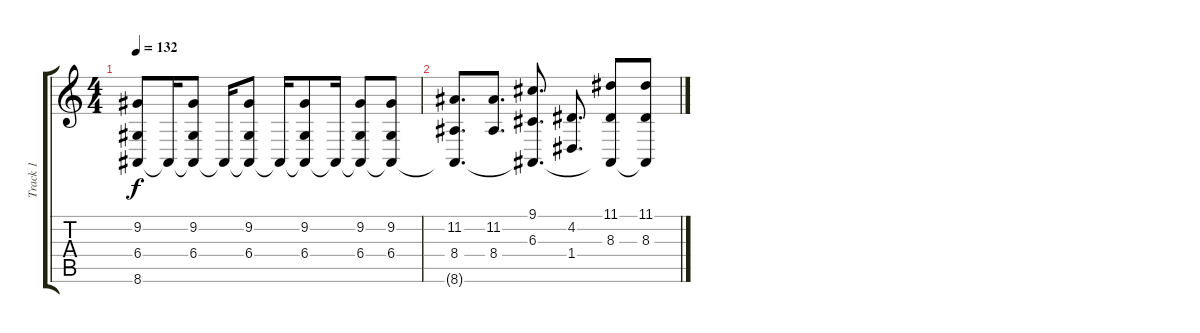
\track ("Track 1" "Track 1") {instrument lead2sawtooth}
\staff {score tabs}
\tuning (E4 B3 G3 D3 A2 D2) {hide}
\ts (4 4)
\tempo 132
\clef g2
\ks c
(9.2 6.4 8.6).8{dy f} 8.6{t}.16 (9.2 6.4 8.6{t}).8 8.6{t}.16 (9.2 6.4 8.6{t}).8 8.6{t}.16 (9.2 6.4 8.6{t}).8 8.6{t}.16 (9.2 6.4 8.6{t}).8 (9.2 6.4 8.6{t}).8 |
(11.2 8.4 8.6{t}).8{d} (11.2 8.4).8{d} (9.1 6.3 8.6{t}).8{d} (4.2 1.4).8{d} (11.1 8.3 8.6{t}).8 (11.1 8.3 8.6{t}).8
